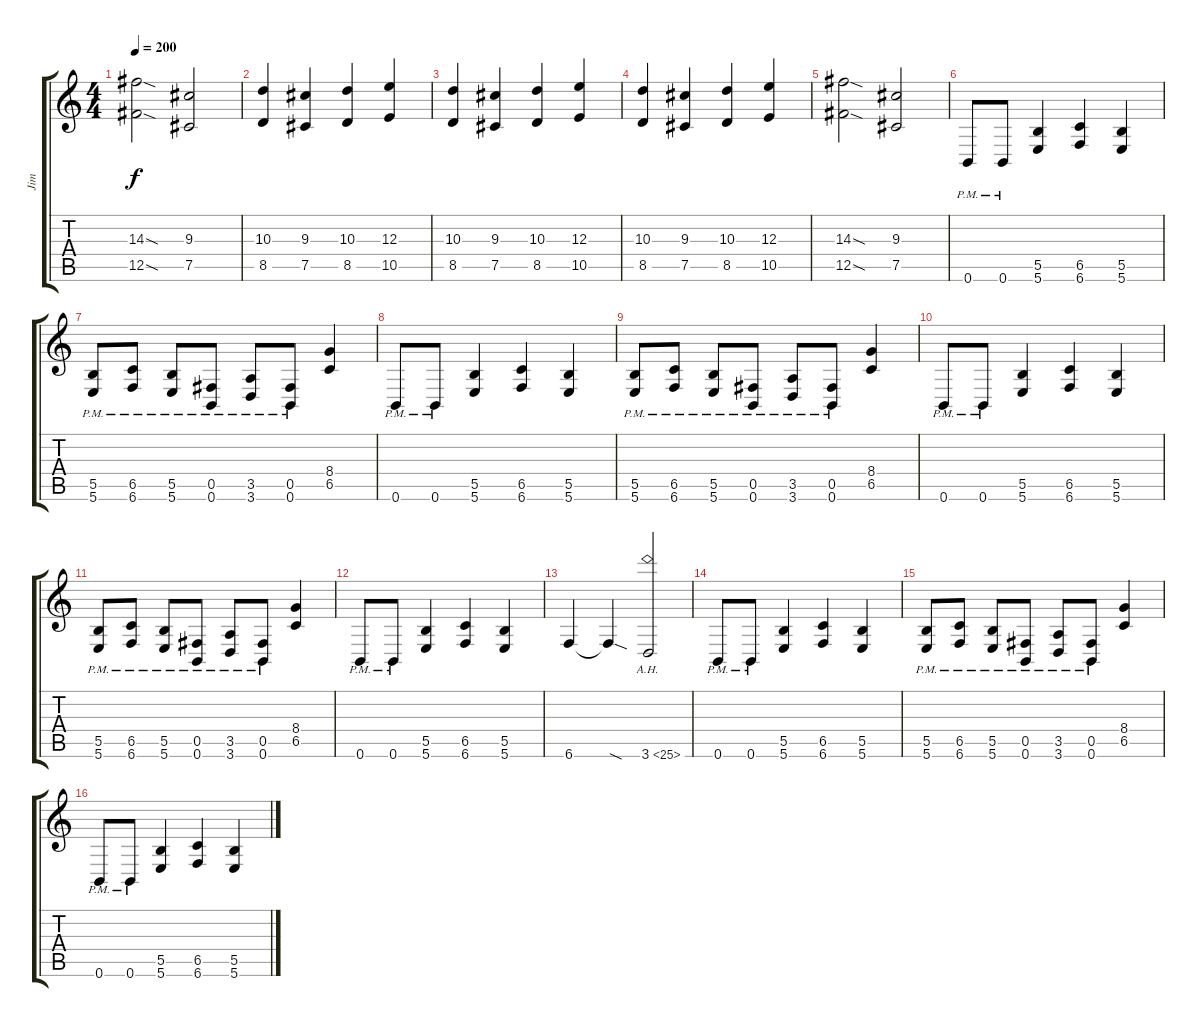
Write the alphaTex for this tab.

\track ("Jim" "Jim") {instrument distortionguitar}
\staff {score tabs}
\tuning (Db4 Ab3 E3 B2 Gb2 B1) {hide}
\ts (4 4)
\tempo 200
\clef g2
\ks c
(14.3{sod} 12.5{sod}).2{dy f} (9.3 7.5).2 |
(10.3 8.5).4 (9.3 7.5).4 (10.3 8.5).4 (12.3 10.5).4 |
(10.3 8.5).4 (9.3 7.5).4 (10.3 8.5).4 (12.3 10.5).4 |
(10.3 8.5).4 (9.3 7.5).4 (10.3 8.5).4 (12.3 10.5).4 |
(14.3{sod} 12.5{sod}).2 (9.3 7.5).2 |
0.6{pm}.8 0.6{pm}.8 (5.5 5.6).4 (6.5 6.6).4 (5.5 5.6).4 |
(5.5{pm} 5.6{pm}).8 (6.5{pm} 6.6{pm}).8 (5.5{pm} 5.6{pm}).8 (0.5{pm} 0.6{pm}).8 (3.5{pm} 3.6{pm}).8 (0.5{pm} 0.6{pm}).8 (8.4 6.5).4 |
0.6{pm}.8 0.6{pm}.8 (5.5 5.6).4 (6.5 6.6).4 (5.5 5.6).4 |
(5.5{pm} 5.6{pm}).8 (6.5{pm} 6.6{pm}).8 (5.5{pm} 5.6{pm}).8 (0.5{pm} 0.6{pm}).8 (3.5{pm} 3.6{pm}).8 (0.5{pm} 0.6{pm}).8 (8.4 6.5).4 |
0.6{pm}.8 0.6{pm}.8 (5.5 5.6).4 (6.5 6.6).4 (5.5 5.6).4 |
(5.5{pm} 5.6{pm}).8 (6.5{pm} 6.6{pm}).8 (5.5{pm} 5.6{pm}).8 (0.5{pm} 0.6{pm}).8 (3.5{pm} 3.6{pm}).8 (0.5{pm} 0.6{pm}).8 (8.4 6.5).4 |
0.6{pm}.8 0.6{pm}.8 (5.5 5.6).4 (6.5 6.6).4 (5.5 5.6).4 |
6.6.4 6.6{sod t}.4 3.6{ah 22}.2 |
0.6{pm}.8 0.6{pm}.8 (5.5 5.6).4 (6.5 6.6).4 (5.5 5.6).4 |
(5.5{pm} 5.6{pm}).8 (6.5{pm} 6.6{pm}).8 (5.5{pm} 5.6{pm}).8 (0.5{pm} 0.6{pm}).8 (3.5{pm} 3.6{pm}).8 (0.5{pm} 0.6{pm}).8 (8.4 6.5).4 |
0.6{pm}.8 0.6{pm}.8 (5.5 5.6).4 (6.5 6.6).4 (5.5 5.6).4
